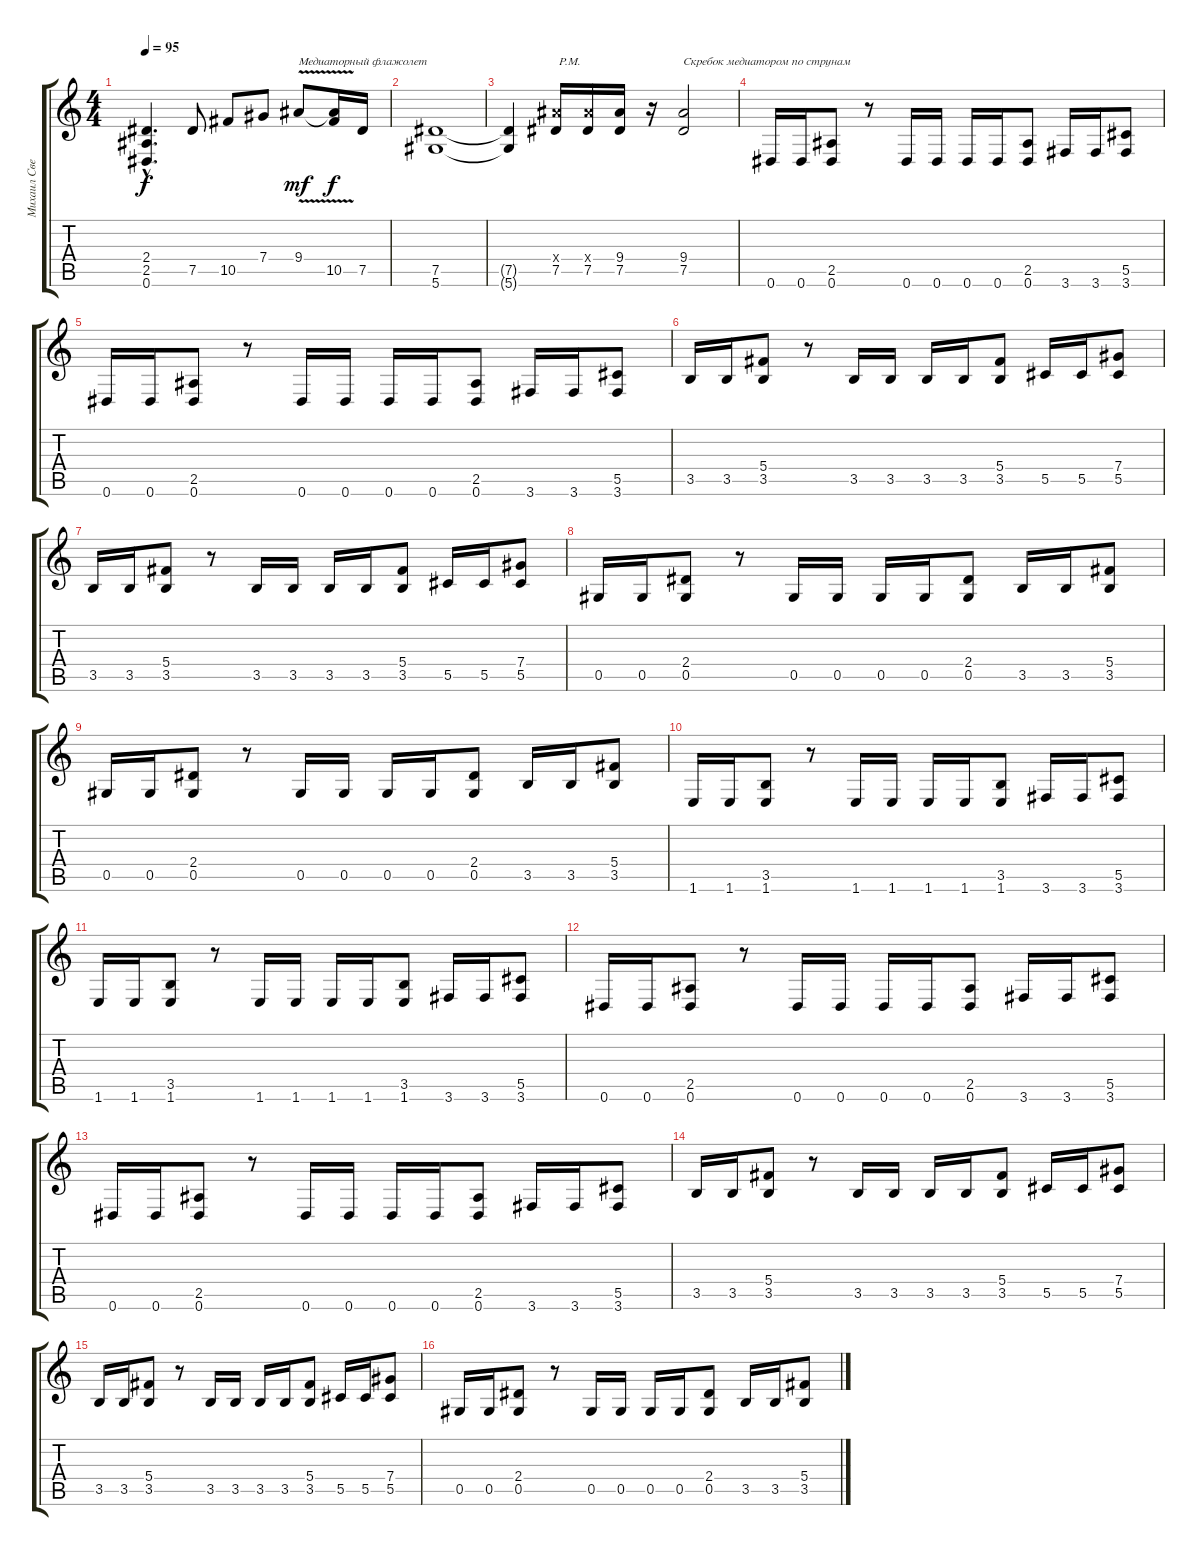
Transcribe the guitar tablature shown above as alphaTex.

\track ("Михаил Светлов" "Михаил Све") {instrument distortionguitar}
\staff {score tabs}
\tuning (Eb4 Bb3 Gb3 Db3 Ab2 Eb2) {hide}
\ts (4 4)
\tempo 95
\clef g2
\ks c
(2.4{hac t} 2.5{hac t} 0.6{hac t}).4{d dy f} 7.5.8 10.5.8 7.4.8 9.4{v}.8{txt "Медиаторный флажолет" dy mf} (9.4{t} 10.5).16{dy f} 7.5.16 |
(7.5 5.6).1 |
(7.5{t} 5.6{t}).4 (9.4{x} 7.5).16{txt " P.M."} (9.4{x} 7.5).16 (9.4 7.5).16 r.16 (9.4 7.5).2{txt "Скребок медиатором по струнам"} |
0.6.16 0.6.16 (2.5 0.6).8 r.8 0.6.16 0.6.16 0.6.16 0.6.16 (2.5 0.6).8 3.6.16 3.6.16 (5.5 3.6).8 |
0.6.16 0.6.16 (2.5 0.6).8 r.8 0.6.16 0.6.16 0.6.16 0.6.16 (2.5 0.6).8 3.6.16 3.6.16 (5.5 3.6).8 |
3.5.16 3.5.16 (5.4 3.5).8 r.8 3.5.16 3.5.16 3.5.16 3.5.16 (5.4 3.5).8 5.5.16 5.5.16 (7.4 5.5).8 |
3.5.16 3.5.16 (5.4 3.5).8 r.8 3.5.16 3.5.16 3.5.16 3.5.16 (5.4 3.5).8 5.5.16 5.5.16 (7.4 5.5).8 |
0.5.16 0.5.16 (2.4 0.5).8 r.8 0.5.16 0.5.16 0.5.16 0.5.16 (2.4 0.5).8 3.5.16 3.5.16 (5.4 3.5).8 |
0.5.16 0.5.16 (2.4 0.5).8 r.8 0.5.16 0.5.16 0.5.16 0.5.16 (2.4 0.5).8 3.5.16 3.5.16 (5.4 3.5).8 |
1.6.16 1.6.16 (3.5 1.6).8 r.8 1.6.16 1.6.16 1.6.16 1.6.16 (3.5 1.6).8 3.6.16 3.6.16 (5.5 3.6).8 |
1.6.16 1.6.16 (3.5 1.6).8 r.8 1.6.16 1.6.16 1.6.16 1.6.16 (3.5 1.6).8 3.6.16 3.6.16 (5.5 3.6).8 |
0.6.16 0.6.16 (2.5 0.6).8 r.8 0.6.16 0.6.16 0.6.16 0.6.16 (2.5 0.6).8 3.6.16 3.6.16 (5.5 3.6).8 |
0.6.16 0.6.16 (2.5 0.6).8 r.8 0.6.16 0.6.16 0.6.16 0.6.16 (2.5 0.6).8 3.6.16 3.6.16 (5.5 3.6).8 |
3.5.16 3.5.16 (5.4 3.5).8 r.8 3.5.16 3.5.16 3.5.16 3.5.16 (5.4 3.5).8 5.5.16 5.5.16 (7.4 5.5).8 |
3.5.16 3.5.16 (5.4 3.5).8 r.8 3.5.16 3.5.16 3.5.16 3.5.16 (5.4 3.5).8 5.5.16 5.5.16 (7.4 5.5).8 |
0.5.16 0.5.16 (2.4 0.5).8 r.8 0.5.16 0.5.16 0.5.16 0.5.16 (2.4 0.5).8 3.5.16 3.5.16 (5.4 3.5).8
